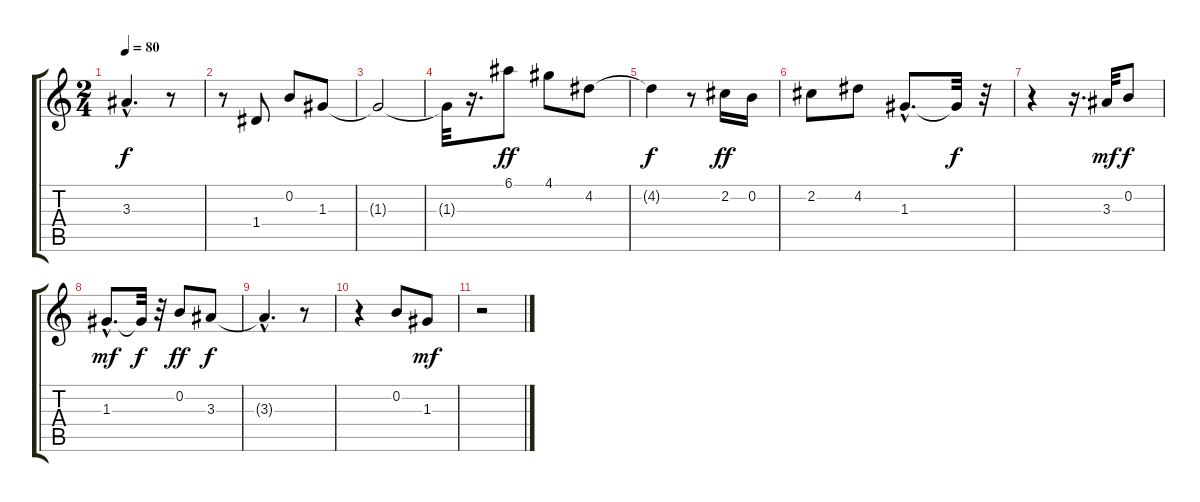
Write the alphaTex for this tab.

\track "" {instrument electricbassfinger}
\staff {score tabs}
\tuning (E4 B3 G3 D3 A2 E2) {hide}
\ts (2 4)
\tempo 80
\clef g2
\ks c
3.3{hac t}.4{d dy f} r.8 |
r.8 1.4.8 0.2.8 1.3.8 |
1.3{t}.2 |
1.3{t}.32 r.16{d} 6.1.8{dy ff} 4.1.8 4.2.8 |
4.2{t}.4{dy f} r.8 2.2.16{dy ff} 0.2.16 |
2.2.8 4.2.8 1.3{hac}.8{d} 1.3{t}.32{dy f} r.32 |
r.4 r.16{d} 3.3.32{dy mf} 0.2.8{dy f} |
1.3{hac}.8{d dy mf} 1.3{t}.32{dy f} r.32 0.2.8{dy ff} 3.3.8{dy f} |
3.3{hac t}.4{d} r.8 |
r.4 0.2.8 1.3.8{dy mf} |
r.2
